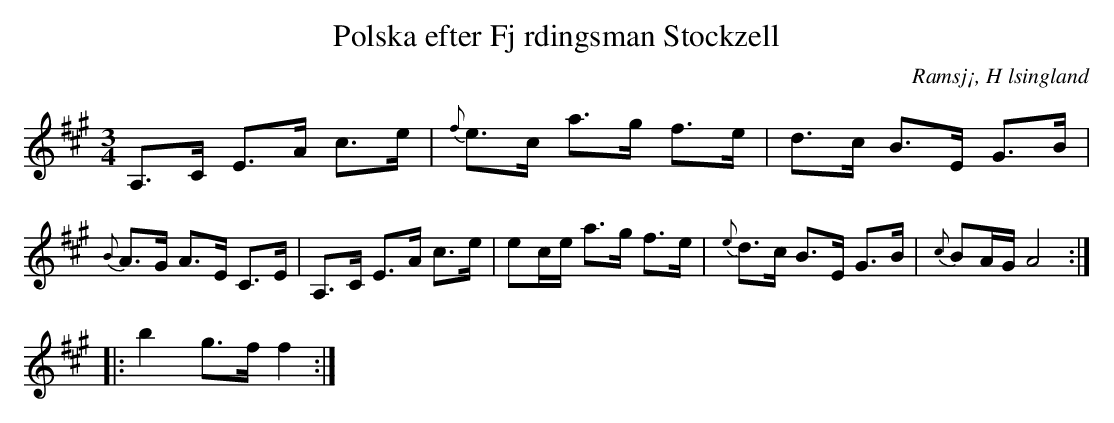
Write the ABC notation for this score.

X:1
T:Polska efter Fj rdingsman Stockzell
O: Ramsj¡, H lsingland
M:3/4
L:1/8
K:A
A,>C E>A c>e|{f}e>c a>g f>e| d>c B>E G>B |{B}A>G A>E C>E|A,>C E>A c>e|ec/e/ a>g f>e| {e}d>c B>E G>B |{c}BA/G/ A4:|
|:b2 g>f f2:|
